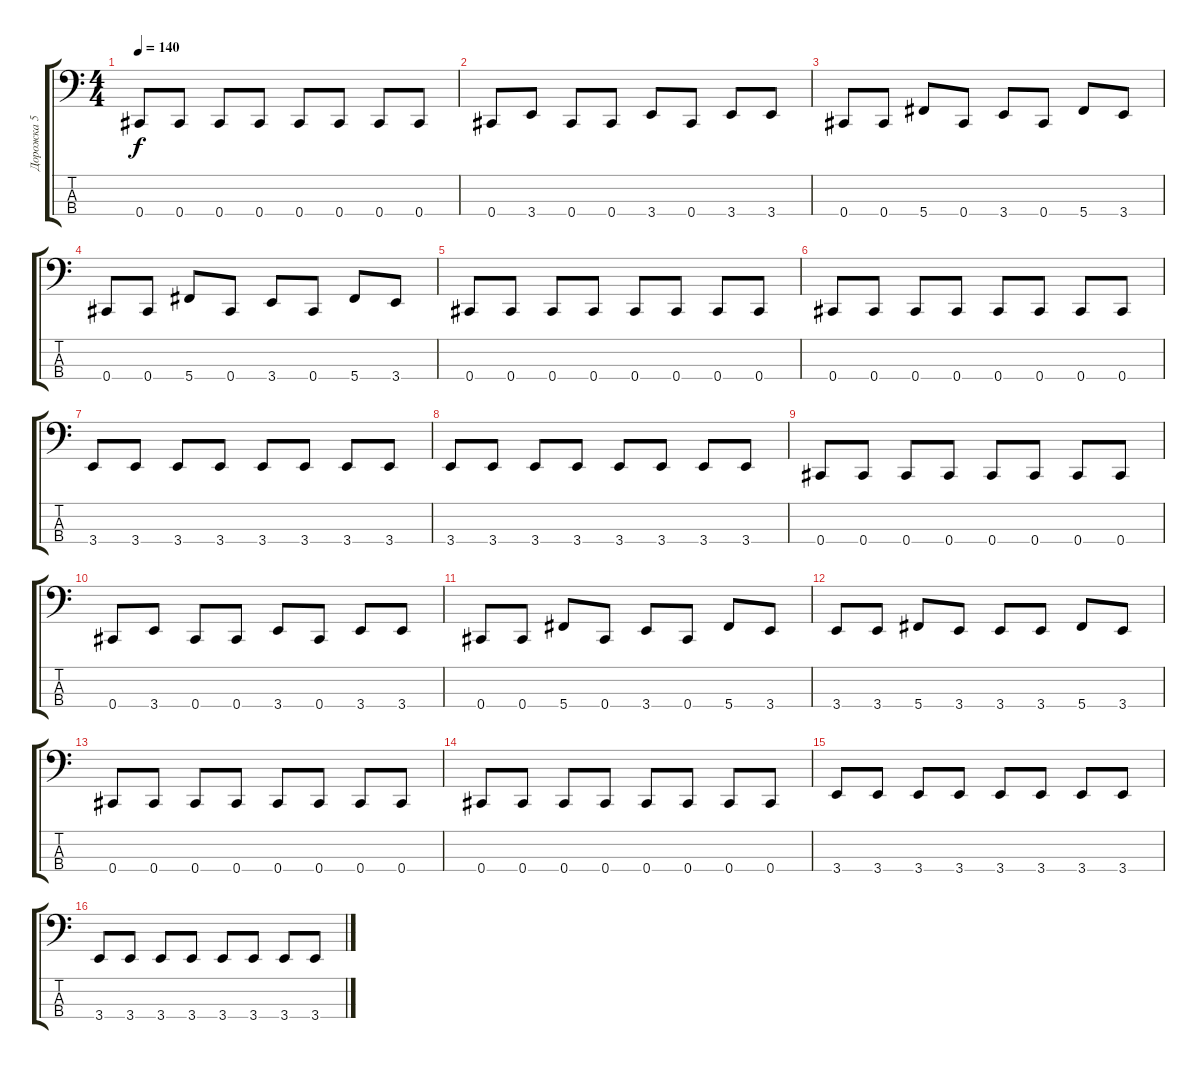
\track ("Дорожка 5" "Дорожка 5") {instrument electricbassfinger}
\staff {score tabs}
\tuning (Gb2 Db2 Ab1 Db1) {hide}
\ts (4 4)
\tempo 140
\clef f4
\ks c
0.4.8{dy f} 0.4.8 0.4.8 0.4.8 0.4.8 0.4.8 0.4.8 0.4.8 |
0.4.8 3.4.8 0.4.8 0.4.8 3.4.8 0.4.8 3.4.8 3.4.8 |
0.4.8 0.4.8 5.4.8 0.4.8 3.4.8 0.4.8 5.4.8 3.4.8 |
0.4.8 0.4.8 5.4.8 0.4.8 3.4.8 0.4.8 5.4.8 3.4.8 |
0.4.8 0.4.8 0.4.8 0.4.8 0.4.8 0.4.8 0.4.8 0.4.8 |
0.4.8 0.4.8 0.4.8 0.4.8 0.4.8 0.4.8 0.4.8 0.4.8 |
3.4.8 3.4.8 3.4.8 3.4.8 3.4.8 3.4.8 3.4.8 3.4.8 |
3.4.8 3.4.8 3.4.8 3.4.8 3.4.8 3.4.8 3.4.8 3.4.8 |
0.4.8 0.4.8 0.4.8 0.4.8 0.4.8 0.4.8 0.4.8 0.4.8 |
0.4.8 3.4.8 0.4.8 0.4.8 3.4.8 0.4.8 3.4.8 3.4.8 |
0.4.8 0.4.8 5.4.8 0.4.8 3.4.8 0.4.8 5.4.8 3.4.8 |
3.4.8 3.4.8 5.4.8 3.4.8 3.4.8 3.4.8 5.4.8 3.4.8 |
0.4.8 0.4.8 0.4.8 0.4.8 0.4.8 0.4.8 0.4.8 0.4.8 |
0.4.8 0.4.8 0.4.8 0.4.8 0.4.8 0.4.8 0.4.8 0.4.8 |
3.4.8 3.4.8 3.4.8 3.4.8 3.4.8 3.4.8 3.4.8 3.4.8 |
3.4.8 3.4.8 3.4.8 3.4.8 3.4.8 3.4.8 3.4.8 3.4.8
